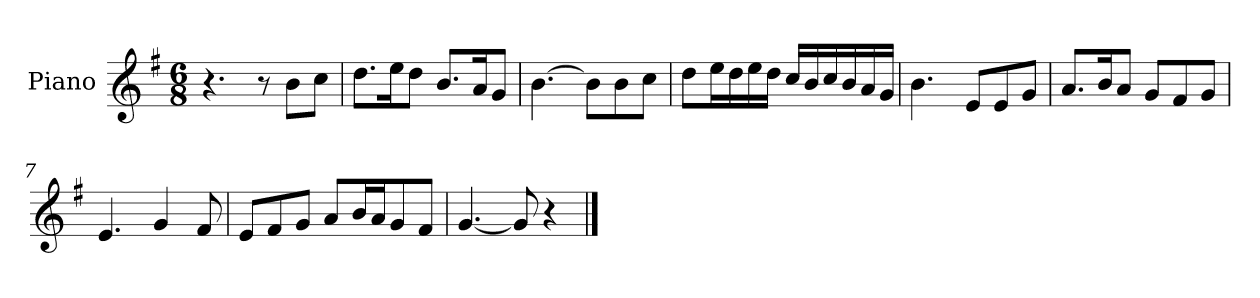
**kern
*part1
*staff1
*I"Piano
*I'Pno
*clefG2
*k[f#]
*G:
*M6/8
=1
4.r
8r
8b\L
8cc\J
=2
8.dd\L
16ee\K
8dd\J
8.b/L
16a/K
8g/J
=3
[4.b\
8b\L]
8b\
8cc\J
=4
8dd\L
16ee\L
16dd\
16ee\
16dd\JJ
16cc/LL
16b/
16cc/
16b/
16a/
16g/JJ
=5
4.b\
8e/L
8e/
8g/J
=6
8.a/L
16b/K
8a/J
8g/L
8f#/
8g/J
=7
4.e/
4g/
8f#/
=8
8e/L
8f#/
8g/J
8a/L
16b/L
16a/J
8g/
8f#/J
=9
[4.g/
8g/]
4r
==
*-
